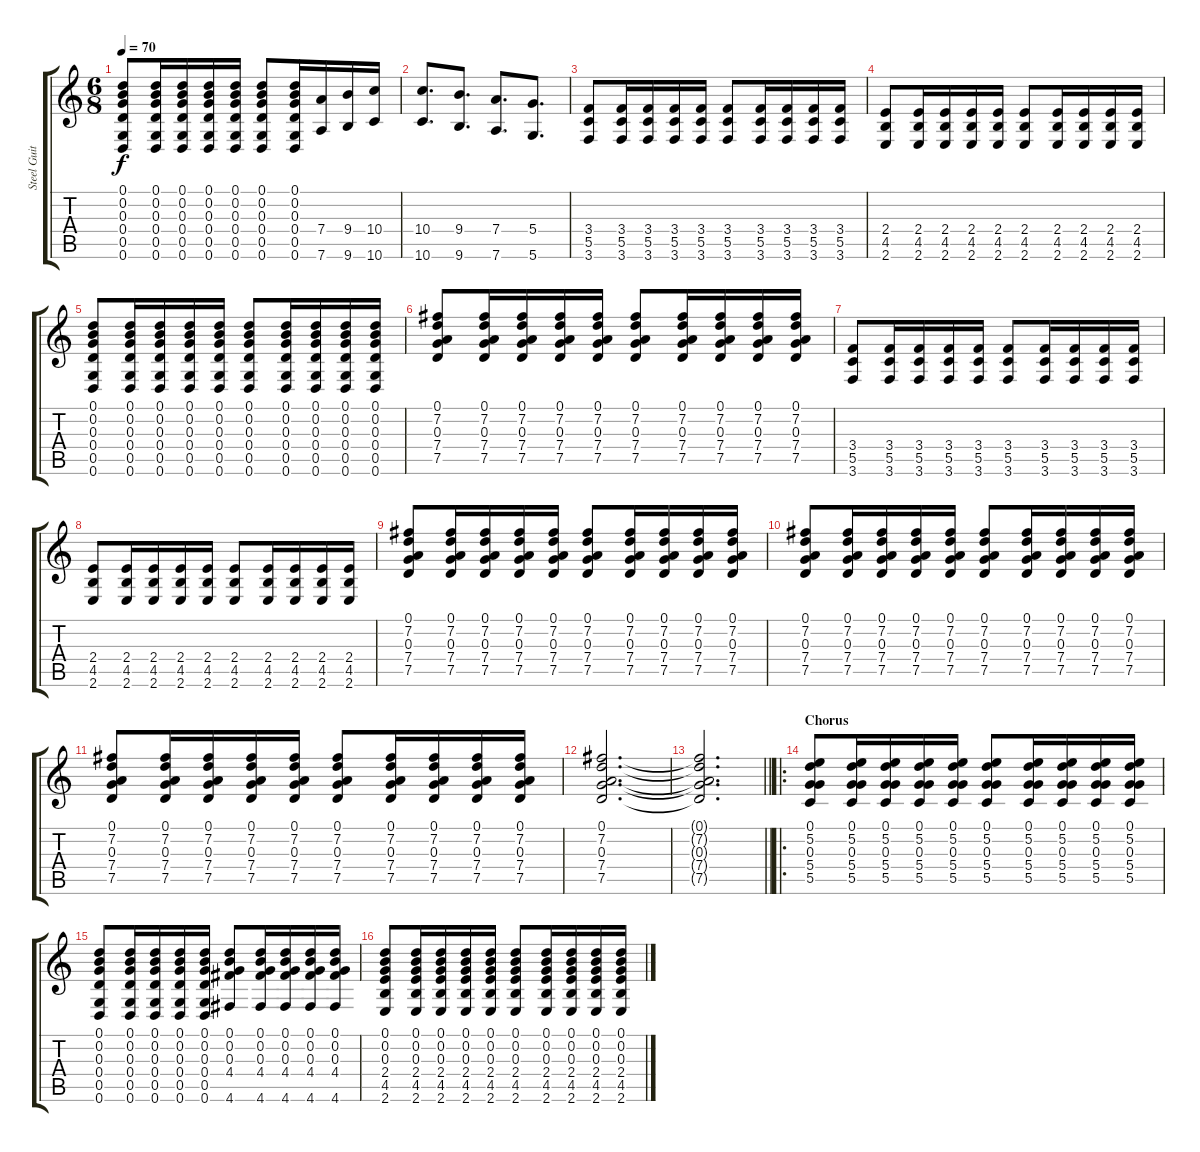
\track ("Steel Guitar" "Steel Guit") {instrument acousticguitarsteel}
\staff {score tabs}
\tuning (D4 B3 G3 D3 G2 D2) {hide}
\ts (6 8)
\tempo 70
\clef g2
\ks c
(0.1 0.2 0.3 0.4 0.5 0.6).8{dy f} (0.1 0.2 0.3 0.4 0.5 0.6).16 (0.1 0.2 0.3 0.4 0.5 0.6).16 (0.1 0.2 0.3 0.4 0.5 0.6).16 (0.1 0.2 0.3 0.4 0.5 0.6).16 (0.1 0.2 0.3 0.4 0.5 0.6).8 (0.1 0.2 0.3 0.4 0.5 0.6).16 (7.4 7.6).16 (9.4 9.6).16 (10.4 10.6).16 |
(10.4 10.6).8{d} (9.4 9.6).8{d} (7.4 7.6).8{d} (5.4 5.6).8{d} |
(3.4 5.5 3.6).8 (3.4 5.5 3.6).16 (3.4 5.5 3.6).16 (3.4 5.5 3.6).16 (3.4 5.5 3.6).16 (3.4 5.5 3.6).8 (3.4 5.5 3.6).16 (3.4 5.5 3.6).16 (3.4 5.5 3.6).16 (3.4 5.5 3.6).16 |
(2.4 4.5 2.6).8 (2.4 4.5 2.6).16 (2.4 4.5 2.6).16 (2.4 4.5 2.6).16 (2.4 4.5 2.6).16 (2.4 4.5 2.6).8 (2.4 4.5 2.6).16 (2.4 4.5 2.6).16 (2.4 4.5 2.6).16 (2.4 4.5 2.6).16 |
(0.1 0.2 0.3 0.4 0.5 0.6).8 (0.1 0.2 0.3 0.4 0.5 0.6).16 (0.1 0.2 0.3 0.4 0.5 0.6).16 (0.1 0.2 0.3 0.4 0.5 0.6).16 (0.1 0.2 0.3 0.4 0.5 0.6).16 (0.1 0.2 0.3 0.4 0.5 0.6).8 (0.1 0.2 0.3 0.4 0.5 0.6).16 (0.1 0.2 0.3 0.4 0.5 0.6).16 (0.1 0.2 0.3 0.4 0.5 0.6).16 (0.1 0.2 0.3 0.4 0.5 0.6).16 |
(0.1 7.2 0.3 7.4 7.5).8 (0.1 7.2 0.3 7.4 7.5).16 (0.1 7.2 0.3 7.4 7.5).16 (0.1 7.2 0.3 7.4 7.5).16 (0.1 7.2 0.3 7.4 7.5).16 (0.1 7.2 0.3 7.4 7.5).8 (0.1 7.2 0.3 7.4 7.5).16 (0.1 7.2 0.3 7.4 7.5).16 (0.1 7.2 0.3 7.4 7.5).16 (0.1 7.2 0.3 7.4 7.5).16 |
(3.4 5.5 3.6).8 (3.4 5.5 3.6).16 (3.4 5.5 3.6).16 (3.4 5.5 3.6).16 (3.4 5.5 3.6).16 (3.4 5.5 3.6).8 (3.4 5.5 3.6).16 (3.4 5.5 3.6).16 (3.4 5.5 3.6).16 (3.4 5.5 3.6).16 |
(2.4 4.5 2.6).8 (2.4 4.5 2.6).16 (2.4 4.5 2.6).16 (2.4 4.5 2.6).16 (2.4 4.5 2.6).16 (2.4 4.5 2.6).8 (2.4 4.5 2.6).16 (2.4 4.5 2.6).16 (2.4 4.5 2.6).16 (2.4 4.5 2.6).16 |
(0.1 7.2 0.3 7.4 7.5).8 (0.1 7.2 0.3 7.4 7.5).16 (0.1 7.2 0.3 7.4 7.5).16 (0.1 7.2 0.3 7.4 7.5).16 (0.1 7.2 0.3 7.4 7.5).16 (0.1 7.2 0.3 7.4 7.5).8 (0.1 7.2 0.3 7.4 7.5).16 (0.1 7.2 0.3 7.4 7.5).16 (0.1 7.2 0.3 7.4 7.5).16 (0.1 7.2 0.3 7.4 7.5).16 |
(0.1 7.2 0.3 7.4 7.5).8 (0.1 7.2 0.3 7.4 7.5).16 (0.1 7.2 0.3 7.4 7.5).16 (0.1 7.2 0.3 7.4 7.5).16 (0.1 7.2 0.3 7.4 7.5).16 (0.1 7.2 0.3 7.4 7.5).8 (0.1 7.2 0.3 7.4 7.5).16 (0.1 7.2 0.3 7.4 7.5).16 (0.1 7.2 0.3 7.4 7.5).16 (0.1 7.2 0.3 7.4 7.5).16 |
(0.1 7.2 0.3 7.4 7.5).8 (0.1 7.2 0.3 7.4 7.5).16 (0.1 7.2 0.3 7.4 7.5).16 (0.1 7.2 0.3 7.4 7.5).16 (0.1 7.2 0.3 7.4 7.5).16 (0.1 7.2 0.3 7.4 7.5).8 (0.1 7.2 0.3 7.4 7.5).16 (0.1 7.2 0.3 7.4 7.5).16 (0.1 7.2 0.3 7.4 7.5).16 (0.1 7.2 0.3 7.4 7.5).16 |
(0.1 7.2 0.3 7.4 7.5).2{d} |
\barLineRight lightlight
(0.1{t} 7.2{t} 0.3{t} 7.4{t} 7.5{t}).2{d} |
\ro
\section ("" "Chorus")
(0.1 5.2 0.3 5.4 5.5).8 (0.1 5.2 0.3 5.4 5.5).16 (0.1 5.2 0.3 5.4 5.5).16 (0.1 5.2 0.3 5.4 5.5).16 (0.1 5.2 0.3 5.4 5.5).16 (0.1 5.2 0.3 5.4 5.5).8 (0.1 5.2 0.3 5.4 5.5).16 (0.1 5.2 0.3 5.4 5.5).16 (0.1 5.2 0.3 5.4 5.5).16 (0.1 5.2 0.3 5.4 5.5).16 |
(0.1 0.2 0.3 0.4 0.5 0.6).8 (0.1 0.2 0.3 0.4 0.5 0.6).16 (0.1 0.2 0.3 0.4 0.5 0.6).16 (0.1 0.2 0.3 0.4 0.5 0.6).16 (0.1 0.2 0.3 0.4 0.5 0.6).16 (0.1 0.2 0.3 4.4 4.6).8 (0.1 0.2 0.3 4.4 4.6).16 (0.1 0.2 0.3 4.4 4.6).16 (0.1 0.2 0.3 4.4 4.6).16 (0.1 0.2 0.3 4.4 4.6).16 |
(0.1 0.2 0.3 2.4 4.5 2.6).8 (0.1 0.2 0.3 2.4 4.5 2.6).16 (0.1 0.2 0.3 2.4 4.5 2.6).16 (0.1 0.2 0.3 2.4 4.5 2.6).16 (0.1 0.2 0.3 2.4 4.5 2.6).16 (0.1 0.2 0.3 2.4 4.5 2.6).8 (0.1 0.2 0.3 2.4 4.5 2.6).16 (0.1 0.2 0.3 2.4 4.5 2.6).16 (0.1 0.2 0.3 2.4 4.5 2.6).16 (0.1 0.2 0.3 2.4 4.5 2.6).16
